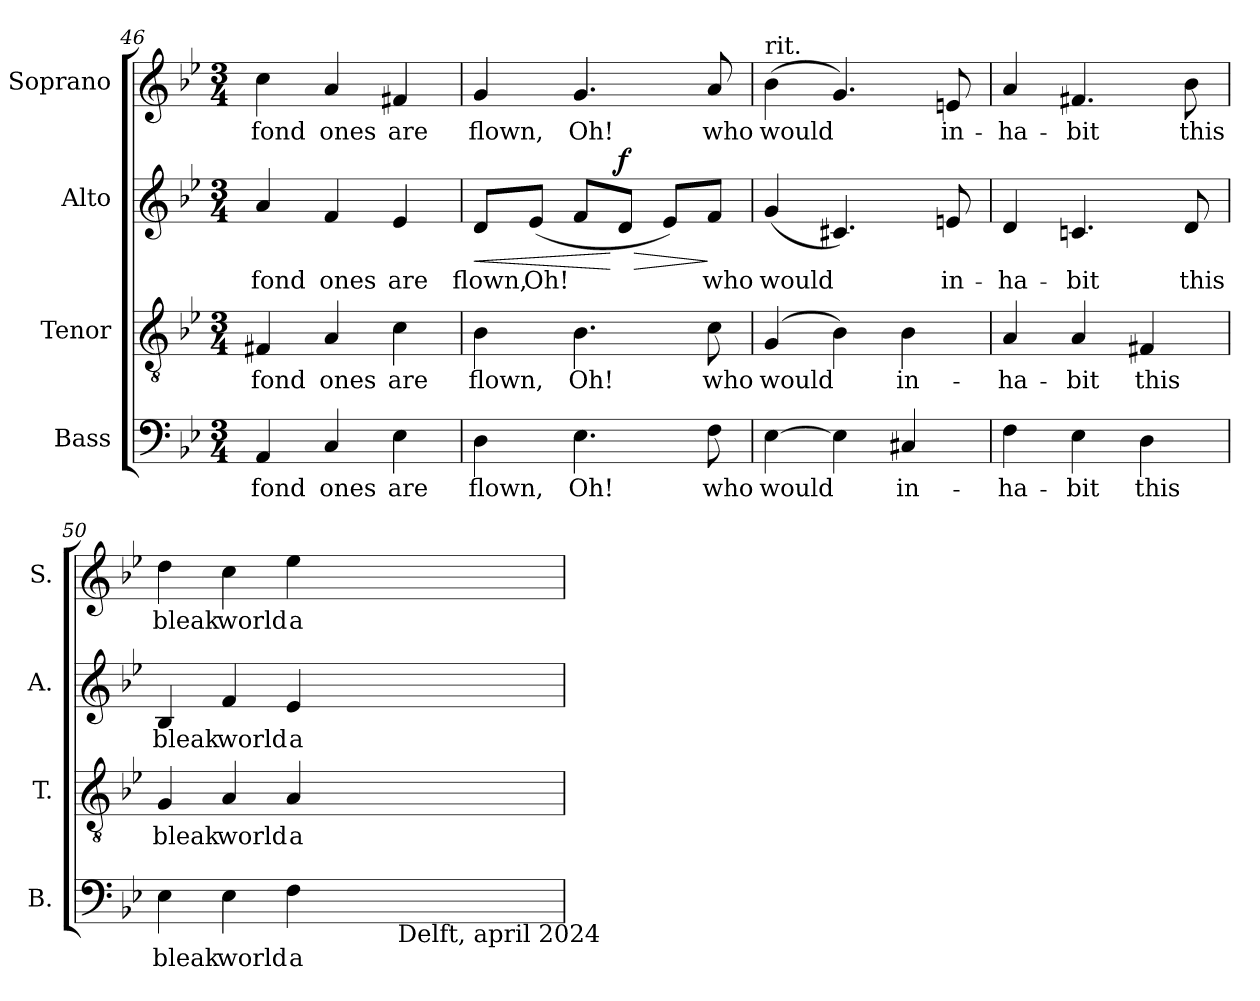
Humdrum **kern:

**kern	**text	**kern	**text	**kern	**text	**dynam	**kern	**text
*part4	*part4	*part3	*part3	*part2	*part2	*part2	*part1	*part1
*staff4	*staff4	*staff3	*staff3	*staff2	*staff2	*staff2	*staff1	*staff1
*I"Bass	*	*I"Tenor	*	*I"Alto	*	*	*I"Soprano	*
*I'B.	*	*I'T.	*	*I'A.	*	*	*I'S.	*
*clefF4	*	*clefGv2	*	*clefG2	*	*	*clefG2	*
*	*	*ITrd7c12	*	*	*	*	*	*
*k[b-e-]	*	*k[b-e-]	*	*k[b-e-]	*	*	*k[b-e-]	*
*B-:	*	*B-:	*	*B-:	*	*	*B-:	*
*M3/4	*	*M3/4	*	*M3/4	*	*	*M3/4	*
=46	=46	=46	=46	=46	=46	=46	=46	=46
!	!LO:LY:b:color=#000000	!	!	!	!	!	!	!
!	!	!	!LO:LY:b:color=#000000	!	!	!	!	!
!	!	!	!	!	!LO:LY:b:color=#000000	!	!	!
!	!	!	!	!	!	!	!	!LO:LY:b:color=#000000
4AAi/	fond	4FF#Xi/	fond	4ai/	fond	.	4cci\	fond
!	!LO:LY:b:color=#000000	!	!	!	!	!	!	!
!	!	!	!LO:LY:b:color=#000000	!	!	!	!	!
!	!	!	!	!	!LO:LY:b:color=#000000	!	!	!
!	!	!	!	!	!	!	!	!LO:LY:b:color=#000000
4Ci/	ones	4AAi/	ones	4fi/	ones	.	4ai/	ones
!	!LO:LY:b:color=#000000	!	!	!	!	!	!	!
!	!	!	!LO:LY:b:color=#000000	!	!	!	!	!
!	!	!	!	!	!LO:LY:b:color=#000000	!	!	!
!	!	!	!	!	!	!	!	!LO:LY:b:color=#000000
4E-i\	are	4Ci\	are	4e-i/	are	.	4f#Xi/	are
!!LO:LB:g=z
=47	=47	=47	=47	=47	=47	=47	=47	=47
!	!LO:LY:b:color=#000000	!	!	!	!	!	!	!
!	!	!	!LO:LY:b:color=#000000	!	!	!	!	!
!	!	!	!	!	!LO:LY:b:color=#000000	!LO:HP:b	!	!
!	!	!	!	!	!	!	!	!LO:LY:b:color=#000000
4Di\	flown,	4BB-i\	flown,	8di/L	flown,	<	4gi/	flown,
!	!	!	!	!	!LO:LY:b:color=#000000	!	!	!
.	.	.	.	(8e-i/J	Oh!	.	.	.
!	!LO:LY:b:color=#000000	!	!	!	!	!	!	!
!	!	!	!LO:LY:b:color=#000000	!	!	!	!	!
!	!	!	!	!	!	!	!	!LO:LY:b:color=#000000
4.E-i\	Oh!	4.BB-i\	Oh!	8fi/L	.	.	4.gi/	Oh!
!	!	!	!	!	!	!LO:HP:n=1:b	!	!
.	.	.	.	8di/J	.	[ > f	.	.
.	.	.	.	8e-i/L)	.	.	.	.
!	!LO:LY:b:color=#000000	!	!	!	!	!	!	!
!	!	!	!LO:LY:b:color=#000000	!	!	!	!	!
!	!	!	!	!	!LO:LY:b:color=#000000	!	!	!
!	!	!	!	!	!	!	!	!LO:LY:b:color=#000000
8Fi\	who	8Ci\	who	8fi/J	who	]	8ai/	who
=48	=48	=48	=48	=48	=48	=48	=48	=48
!	!LO:LY:b:color=#000000	!	!	!	!	!	!	!
!	!	!	!LO:LY:b:color=#000000	!	!	!	!	!
!	!	!	!	!	!LO:LY:b:color=#000000	!	!	!
!	!	!	!	!	!	!	!LO:TX:t=rit.	!
!	!	!	!	!	!	!	!	!LO:LY:b:color=#000000
[>4E-i\	would	(4GGi/	would	(4gi/	would	.	(4b-i\	would
4E-i\]	.	4BB-i\)	.	4.c#Xi/)	.	.	4.gi/)	.
!	!LO:LY:b:color=#000000	!	!	!	!	!	!	!
!	!	!	!LO:LY:b:color=#000000	!	!	!	!	!
4C#Xi/	in-	4BB-i\	in-	.	.	.	.	.
!	!	!	!	!	!LO:LY:b:color=#000000	!	!	!
!	!	!	!	!	!	!	!	!LO:LY:b:color=#000000
.	.	.	.	8eni/	in-	.	8eni/	in-
=49	=49	=49	=49	=49	=49	=49	=49	=49
!	!LO:LY:b:color=#000000	!	!	!	!	!	!	!
!	!	!	!LO:LY:b:color=#000000	!	!	!	!	!
!	!	!	!	!	!LO:LY:b:color=#000000	!	!	!
!	!	!	!	!	!	!	!	!LO:LY:b:color=#000000
4Fi\	-ha-	4AAi/	-ha-	4di/	-ha-	.	4ai/	-ha-
!	!LO:LY:b:color=#000000	!	!	!	!	!	!	!
!	!	!	!LO:LY:b:color=#000000	!	!	!	!	!
!	!	!	!	!	!LO:LY:b:color=#000000	!	!	!
!	!	!	!	!	!	!	!	!LO:LY:b:color=#000000
4E-i\	-bit	4AAi/	-bit	4.cni/	-bit	.	4.f#Xi/	-bit
!	!LO:LY:b:color=#000000	!	!	!	!	!	!	!
!	!	!	!LO:LY:b:color=#000000	!	!	!	!	!
4Di\	this	4FF#Xi/	this	.	.	.	.	.
!	!	!	!	!	!LO:LY:b:color=#000000	!	!	!
!	!	!	!	!	!	!	!	!LO:LY:b:color=#000000
.	.	.	.	8di/	this	.	8b-i\	this
=50	=50	=50	=50	=50	=50	=50	=50	=50
!	!LO:LY:b:color=#000000	!	!	!	!	!	!	!
!	!	!	!LO:LY:b:color=#000000	!	!	!	!	!
!	!	!	!	!	!LO:LY:b:color=#000000	!	!	!
!	!	!	!	!	!	!	!	!LO:LY:b:color=#000000
*^	*	*	*	*	*	*	*	*
4E-i\	2ryy	bleak	4GGi/	bleak	4B-i/	bleak	.	4ddi\	bleak
!	!	!LO:LY:b:color=#000000	!	!	!	!	!	!	!
!	!	!	!	!LO:LY:b:color=#000000	!	!	!	!	!
!	!	!	!	!	!	!LO:LY:b:color=#000000	!	!	!
!	!	!	!	!	!	!	!	!	!LO:LY:b:color=#000000
4E-i\	.	world	4AAi/	world	4fi/	world	.	4cci\	world
!	!	!LO:LY:b:color=#000000	!	!	!	!	!	!	!
!	!	!	!	!LO:LY:b:color=#000000	!	!	!	!	!
!	!	!	!	!	!	!LO:LY:b:color=#000000	!	!	!
!	!	!	!	!	!	!	!	!	!LO:LY:b:color=#000000
4Fi\	8ryy	a-	4AAi/	a-	4e-i/	a-	.	4ee-i\	a-
.	16ryy	.	.	.	.	.	.	.	.
.	32ryy	.	.	.	.	.	.	.	.
.	64ryy	.	.	.	.	.	.	.	.
.	128...ryy	.	.	.	.	.	.	.	.
!	!LO:TX:b:t=Delft, april 2024	!	!	!	!	!	!	!	!
.	1024ryy	.	.	.	.	.	.	.	.
*v	*v	*	*	*	*	*	*	*	*
=	=	=	=	=	=	=	=	=
*-	*-	*-	*-	*-	*-	*-	*-	*-
